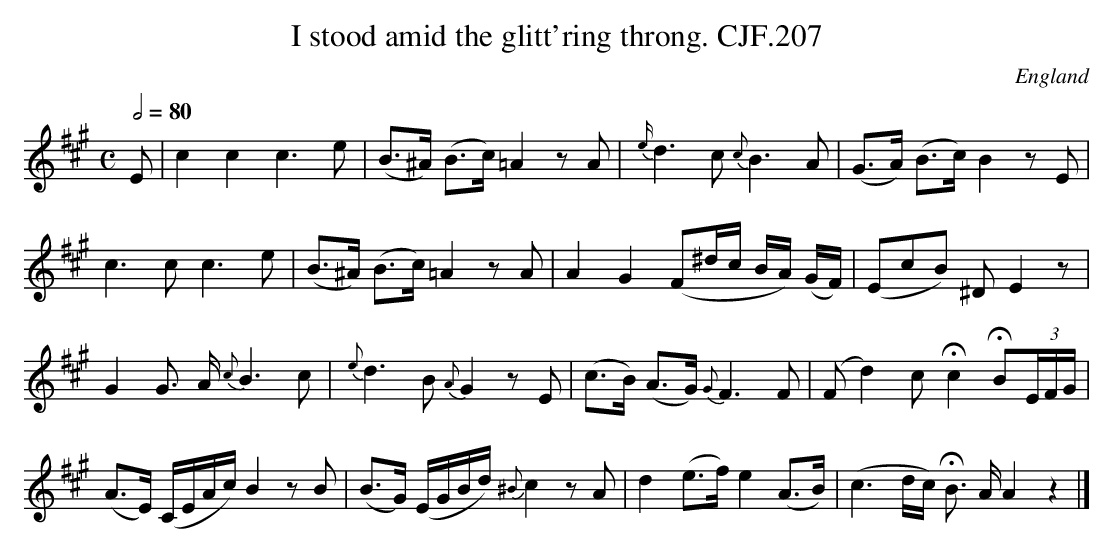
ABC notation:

X:1
T:I stood amid the glitt'ring throng. CJF.207
O:England
M:C
L:1/8
Q:2/4=80
K:A major
E|c2c2 c3e|(B>^A) (B>c)=A2zA|\
{e/}d3c {c}B3A|(G>A) (B>c)B2zE|!
c3c c3e|(B>^A) (B>c)=A2zA|\
A2G2 (F^d/c/ B/A/) (G/F/)|(EcB) ^DE2z|!
G2G> A{c}B3c|{e}d3B {A}G2zE|\
(c>B) (A>G){G}F3F|(Fd2)c Hc2HB(3E/F/G/|!
(A>E) (C/E/A/c/)B2zB|(B>G) (E/G/B/d/){^B}c2zA|\
d2(e>f) e2(A>B)|(c3d/c/) HB> AA2z2|]
